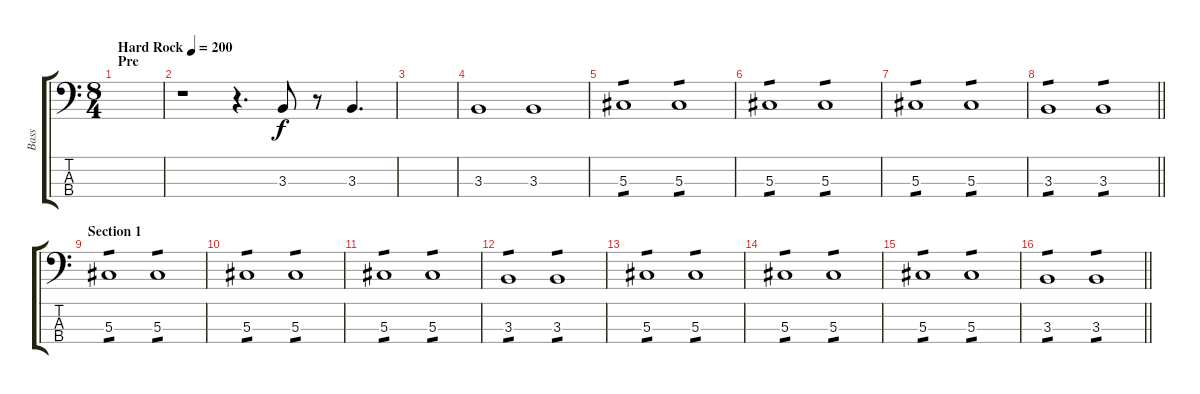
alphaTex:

\track ("Bass" "Bass") {instrument electricbassfinger}
\staff {score tabs}
\tuning (Gb2 Db2 Ab1 Eb1) {hide}
\ts (8 4)
\section ("" "Pre")
\tempo (200 "Hard Rock")
\clef f4
\ks c
|
r.1 r.4{d} 3.3.8 r.8 3.3.4{d} |
|
3.3.1 3.3.1 |
5.3.1{tp 1} 5.3.1{tp 1} |
5.3.1{tp 1} 5.3.1{tp 1} |
5.3.1{tp 1} 5.3.1{tp 1} |
\barLineRight lightlight
3.3.1{tp 1} 3.3.1{tp 1} |
\section ("" "Section 1")
5.3.1{tp 1} 5.3.1{tp 1} |
5.3.1{tp 1} 5.3.1{tp 1} |
5.3.1{tp 1} 5.3.1{tp 1} |
3.3.1{tp 1} 3.3.1{tp 1} |
5.3.1{tp 1} 5.3.1{tp 1} |
5.3.1{tp 1} 5.3.1{tp 1} |
5.3.1{tp 1} 5.3.1{tp 1} |
\barLineRight lightlight
3.3.1{tp 1} 3.3.1{tp 1}
